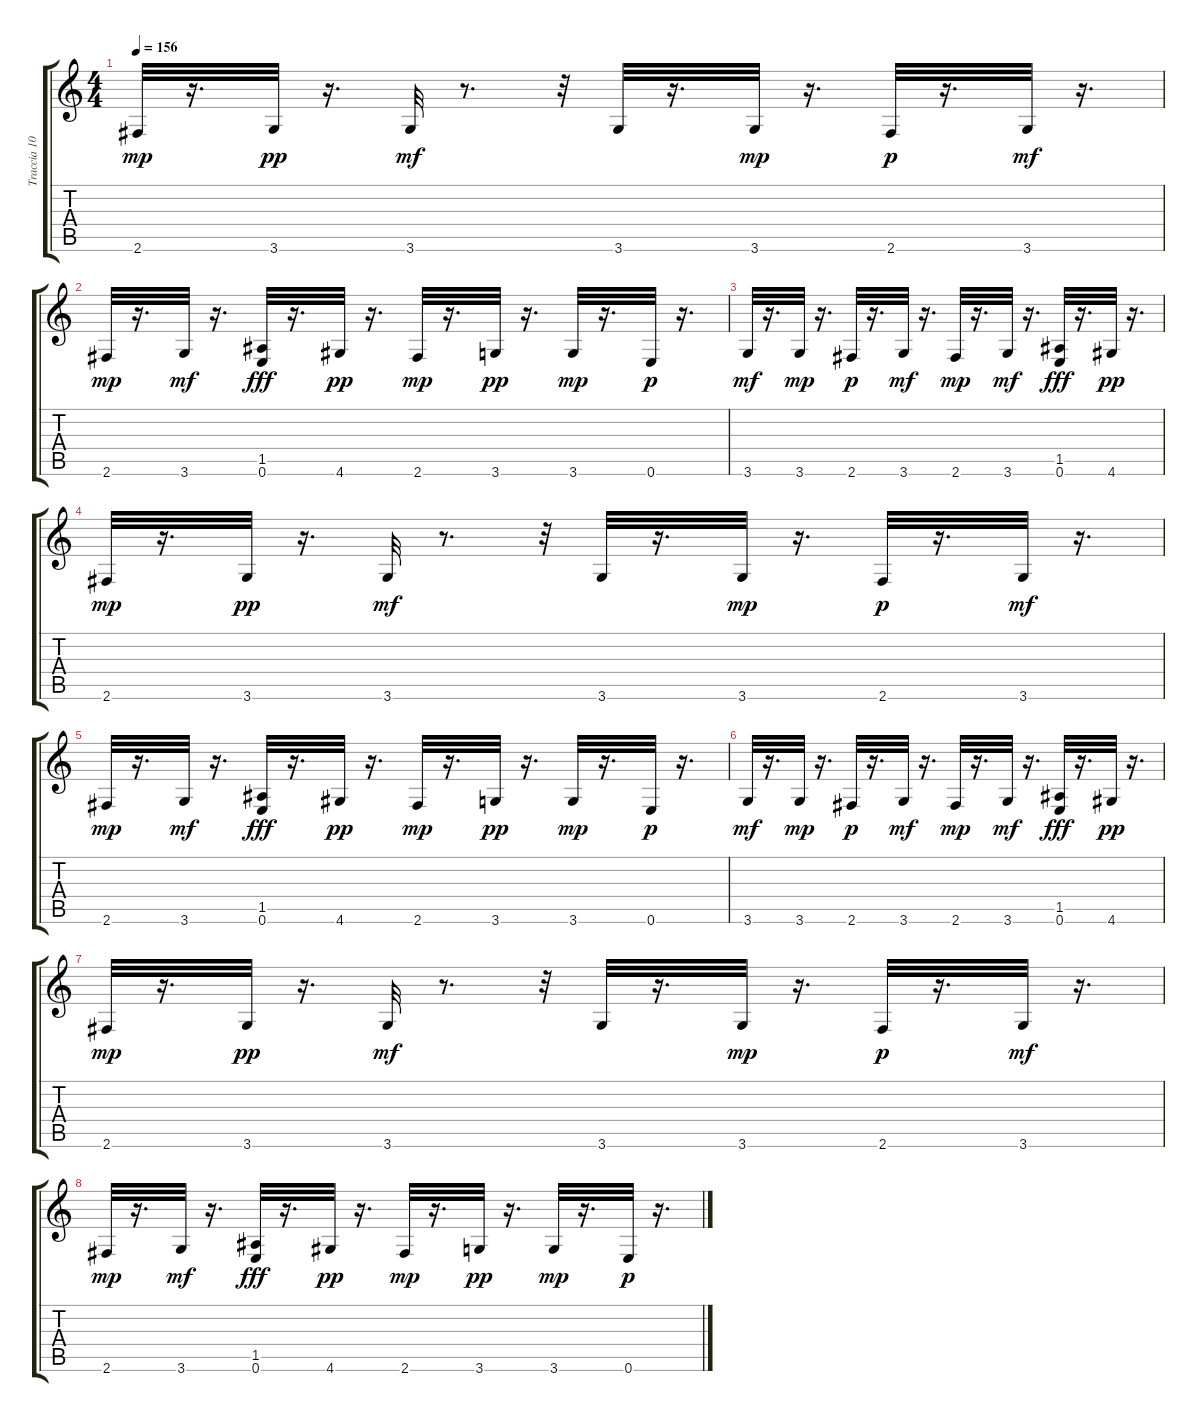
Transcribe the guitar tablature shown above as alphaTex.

\track ("Traccia 10" "Traccia 10") {instrument acousticbass}
\staff {score tabs}
\tuning (E4 B3 G3 D3 A2 E2) {hide}
\ts (4 4)
\tempo 156
\clef g2
\ks c
2.6.32{dy mp} r.16{d} 3.6.32{dy pp} r.16{d} 3.6.32{dy mf} r.8{d} r.32 3.6.32 r.16{d} 3.6.32{dy mp} r.16{d} 2.6.32{dy p} r.16{d} 3.6.32{dy mf} r.16{d} |
2.6.32{dy mp} r.16{d} 3.6.32{dy mf} r.16{d} (1.5 0.6).32{dy fff} r.16{d} 4.6.32{dy pp} r.16{d} 2.6.32{dy mp} r.16{d} 3.6.32{dy pp} r.16{d} 3.6.32{dy mp} r.16{d} 0.6.32{dy p} r.16{d} |
3.6.32{dy mf} r.16{d} 3.6.32{dy mp} r.16{d} 2.6.32{dy p} r.16{d} 3.6.32{dy mf} r.16{d} 2.6.32{dy mp} r.16{d} 3.6.32{dy mf} r.16{d} (1.5 0.6).32{dy fff} r.16{d} 4.6.32{dy pp} r.16{d} |
2.6.32{dy mp} r.16{d} 3.6.32{dy pp} r.16{d} 3.6.32{dy mf} r.8{d} r.32 3.6.32 r.16{d} 3.6.32{dy mp} r.16{d} 2.6.32{dy p} r.16{d} 3.6.32{dy mf} r.16{d} |
2.6.32{dy mp} r.16{d} 3.6.32{dy mf} r.16{d} (1.5 0.6).32{dy fff} r.16{d} 4.6.32{dy pp} r.16{d} 2.6.32{dy mp} r.16{d} 3.6.32{dy pp} r.16{d} 3.6.32{dy mp} r.16{d} 0.6.32{dy p} r.16{d} |
3.6.32{dy mf} r.16{d} 3.6.32{dy mp} r.16{d} 2.6.32{dy p} r.16{d} 3.6.32{dy mf} r.16{d} 2.6.32{dy mp} r.16{d} 3.6.32{dy mf} r.16{d} (1.5 0.6).32{dy fff} r.16{d} 4.6.32{dy pp} r.16{d} |
2.6.32{dy mp} r.16{d} 3.6.32{dy pp} r.16{d} 3.6.32{dy mf} r.8{d} r.32 3.6.32 r.16{d} 3.6.32{dy mp} r.16{d} 2.6.32{dy p} r.16{d} 3.6.32{dy mf} r.16{d} |
2.6.32{dy mp} r.16{d} 3.6.32{dy mf} r.16{d} (1.5 0.6).32{dy fff} r.16{d} 4.6.32{dy pp} r.16{d} 2.6.32{dy mp} r.16{d} 3.6.32{dy pp} r.16{d} 3.6.32{dy mp} r.16{d} 0.6.32{dy p} r.16{d}
